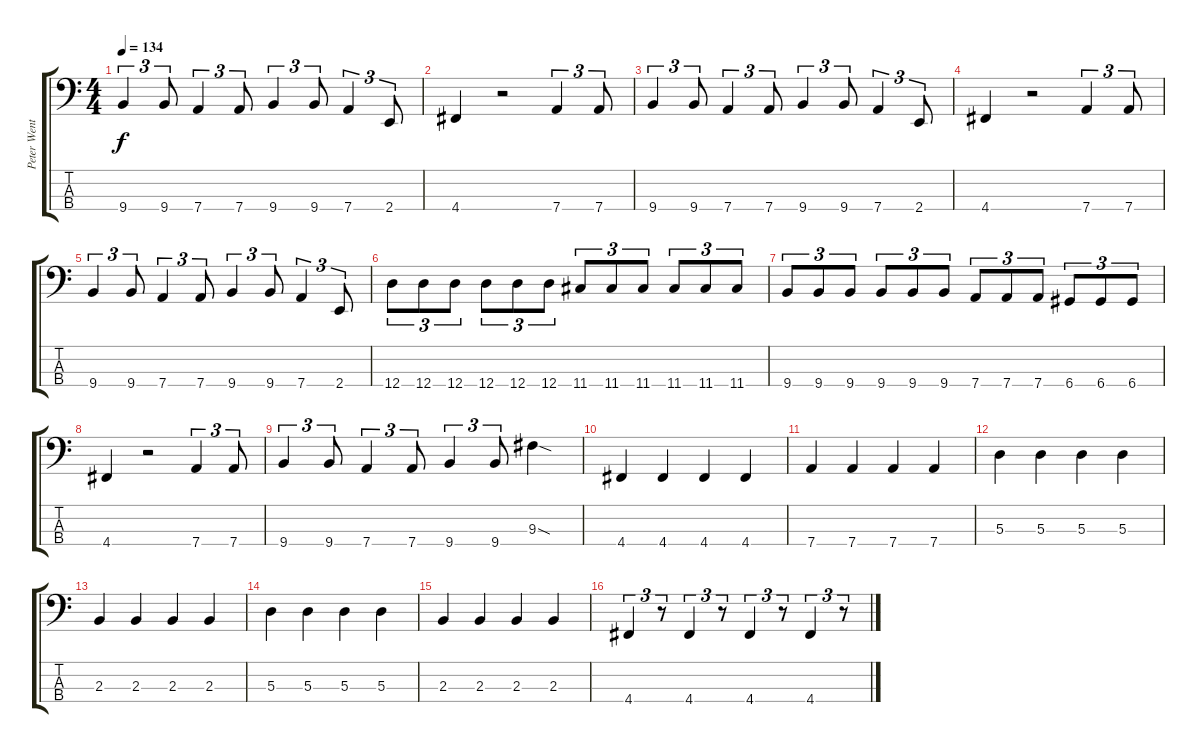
\track ("Peter Wentz (Bass)" "Peter Went") {instrument electricbasspick}
\staff {score tabs}
\tuning (G2 D2 A1 D1) {hide}
\ts (4 4)
\tempo 134
\clef f4
\ks c
9.4.4{tu (3 2) dy f} 9.4.8{tu (3 2)} 7.4.4{tu (3 2)} 7.4.8{tu (3 2)} 9.4.4{tu (3 2)} 9.4.8{tu (3 2)} 7.4.4{tu (3 2)} 2.4.8{tu (3 2)} |
4.4.4 r.2 7.4.4{tu (3 2)} 7.4.8{tu (3 2)} |
9.4.4{tu (3 2)} 9.4.8{tu (3 2)} 7.4.4{tu (3 2)} 7.4.8{tu (3 2)} 9.4.4{tu (3 2)} 9.4.8{tu (3 2)} 7.4.4{tu (3 2)} 2.4.8{tu (3 2)} |
4.4.4 r.2 7.4.4{tu (3 2)} 7.4.8{tu (3 2)} |
9.4.4{tu (3 2)} 9.4.8{tu (3 2)} 7.4.4{tu (3 2)} 7.4.8{tu (3 2)} 9.4.4{tu (3 2)} 9.4.8{tu (3 2)} 7.4.4{tu (3 2)} 2.4.8{tu (3 2)} |
12.4.8{tu (3 2)} 12.4.8{tu (3 2)} 12.4.8{tu (3 2)} 12.4.8{tu (3 2)} 12.4.8{tu (3 2)} 12.4.8{tu (3 2)} 11.4.8{tu (3 2)} 11.4.8{tu (3 2)} 11.4.8{tu (3 2)} 11.4.8{tu (3 2)} 11.4.8{tu (3 2)} 11.4.8{tu (3 2)} |
9.4.8{tu (3 2)} 9.4.8{tu (3 2)} 9.4.8{tu (3 2)} 9.4.8{tu (3 2)} 9.4.8{tu (3 2)} 9.4.8{tu (3 2)} 7.4.8{tu (3 2)} 7.4.8{tu (3 2)} 7.4.8{tu (3 2)} 6.4.8{tu (3 2)} 6.4.8{tu (3 2)} 6.4.8{tu (3 2)} |
4.4.4 r.2 7.4.4{tu (3 2)} 7.4.8{tu (3 2)} |
9.4.4{tu (3 2)} 9.4.8{tu (3 2)} 7.4.4{tu (3 2)} 7.4.8{tu (3 2)} 9.4.4{tu (3 2)} 9.4.8{tu (3 2)} 9.3{sod}.4 |
4.4.4 4.4.4 4.4.4 4.4.4 |
7.4.4 7.4.4 7.4.4 7.4.4 |
5.3.4 5.3.4 5.3.4 5.3.4 |
2.3.4 2.3.4 2.3.4 2.3.4 |
5.3.4 5.3.4 5.3.4 5.3.4 |
2.3.4 2.3.4 2.3.4 2.3.4 |
4.4.4{tu (3 2)} r.8{tu (3 2)} 4.4.4{tu (3 2)} r.8{tu (3 2)} 4.4.4{tu (3 2)} r.8{tu (3 2)} 4.4.4{tu (3 2)} r.8{tu (3 2)}
